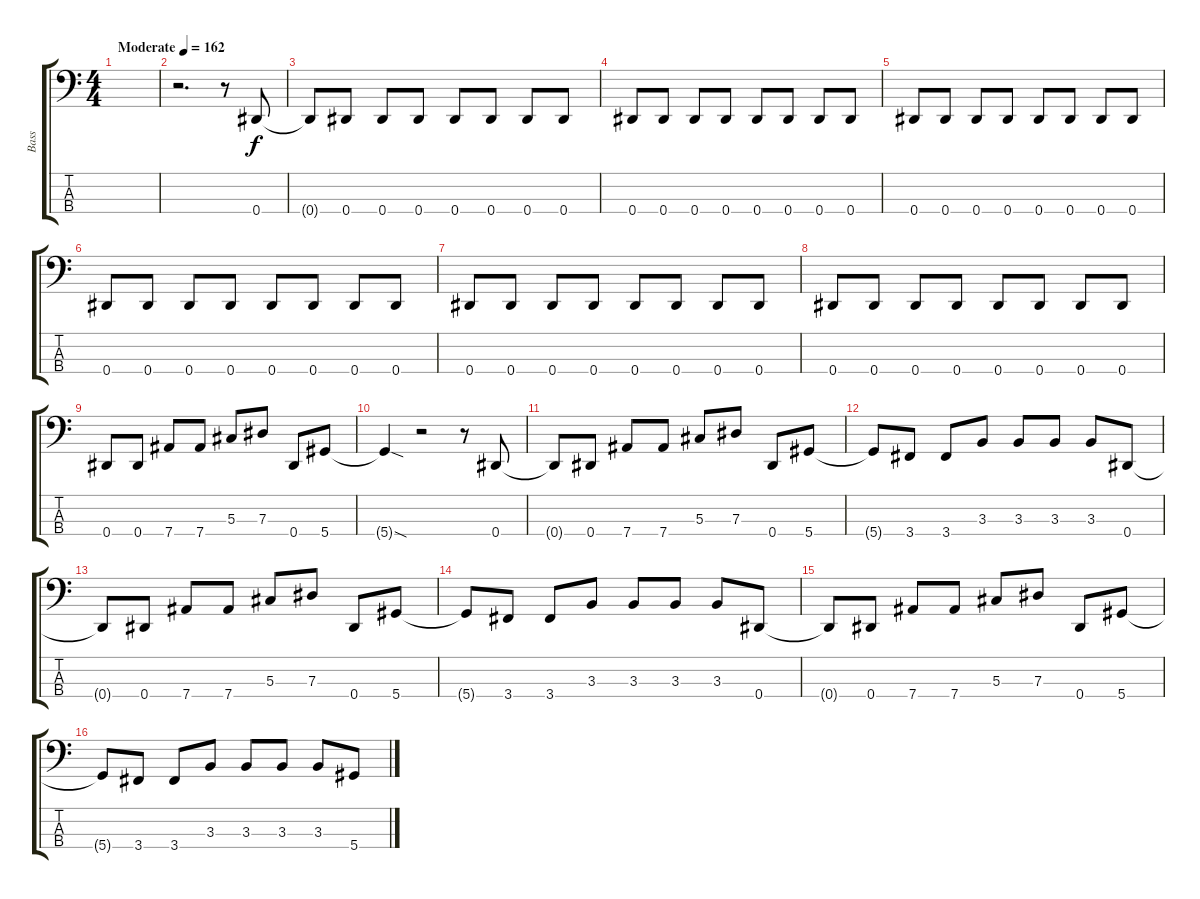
\track ("Bass" "Bass") {instrument electricbassfinger}
\staff {score tabs}
\tuning (Gb2 Db2 Ab1 Eb1) {hide}
\ts (4 4)
\tempo (162 "Moderate")
\clef f4
\ks c
|
r.2{d} r.8 0.4.8 |
0.4{t}.8 0.4.8 0.4.8 0.4.8 0.4.8 0.4.8 0.4.8 0.4.8 |
0.4.8 0.4.8 0.4.8 0.4.8 0.4.8 0.4.8 0.4.8 0.4.8 |
0.4.8 0.4.8 0.4.8 0.4.8 0.4.8 0.4.8 0.4.8 0.4.8 |
0.4.8 0.4.8 0.4.8 0.4.8 0.4.8 0.4.8 0.4.8 0.4.8 |
0.4.8 0.4.8 0.4.8 0.4.8 0.4.8 0.4.8 0.4.8 0.4.8 |
0.4.8 0.4.8 0.4.8 0.4.8 0.4.8 0.4.8 0.4.8 0.4.8 |
0.4.8 0.4.8 7.4.8 7.4.8 5.3.8 7.3.8 0.4.8 5.4.8 |
5.4{sod t}.4 r.2 r.8 0.4.8 |
0.4{t}.8 0.4.8 7.4.8 7.4.8 5.3.8 7.3.8 0.4.8 5.4.8 |
5.4{t}.8 3.4.8 3.4.8 3.3.8 3.3.8 3.3.8 3.3.8 0.4.8 |
0.4{t}.8 0.4.8 7.4.8 7.4.8 5.3.8 7.3.8 0.4.8 5.4.8 |
5.4{t}.8 3.4.8 3.4.8 3.3.8 3.3.8 3.3.8 3.3.8 0.4.8 |
0.4{t}.8 0.4.8 7.4.8 7.4.8 5.3.8 7.3.8 0.4.8 5.4.8 |
5.4{t}.8 3.4.8 3.4.8 3.3.8 3.3.8 3.3.8 3.3.8 5.4.8
